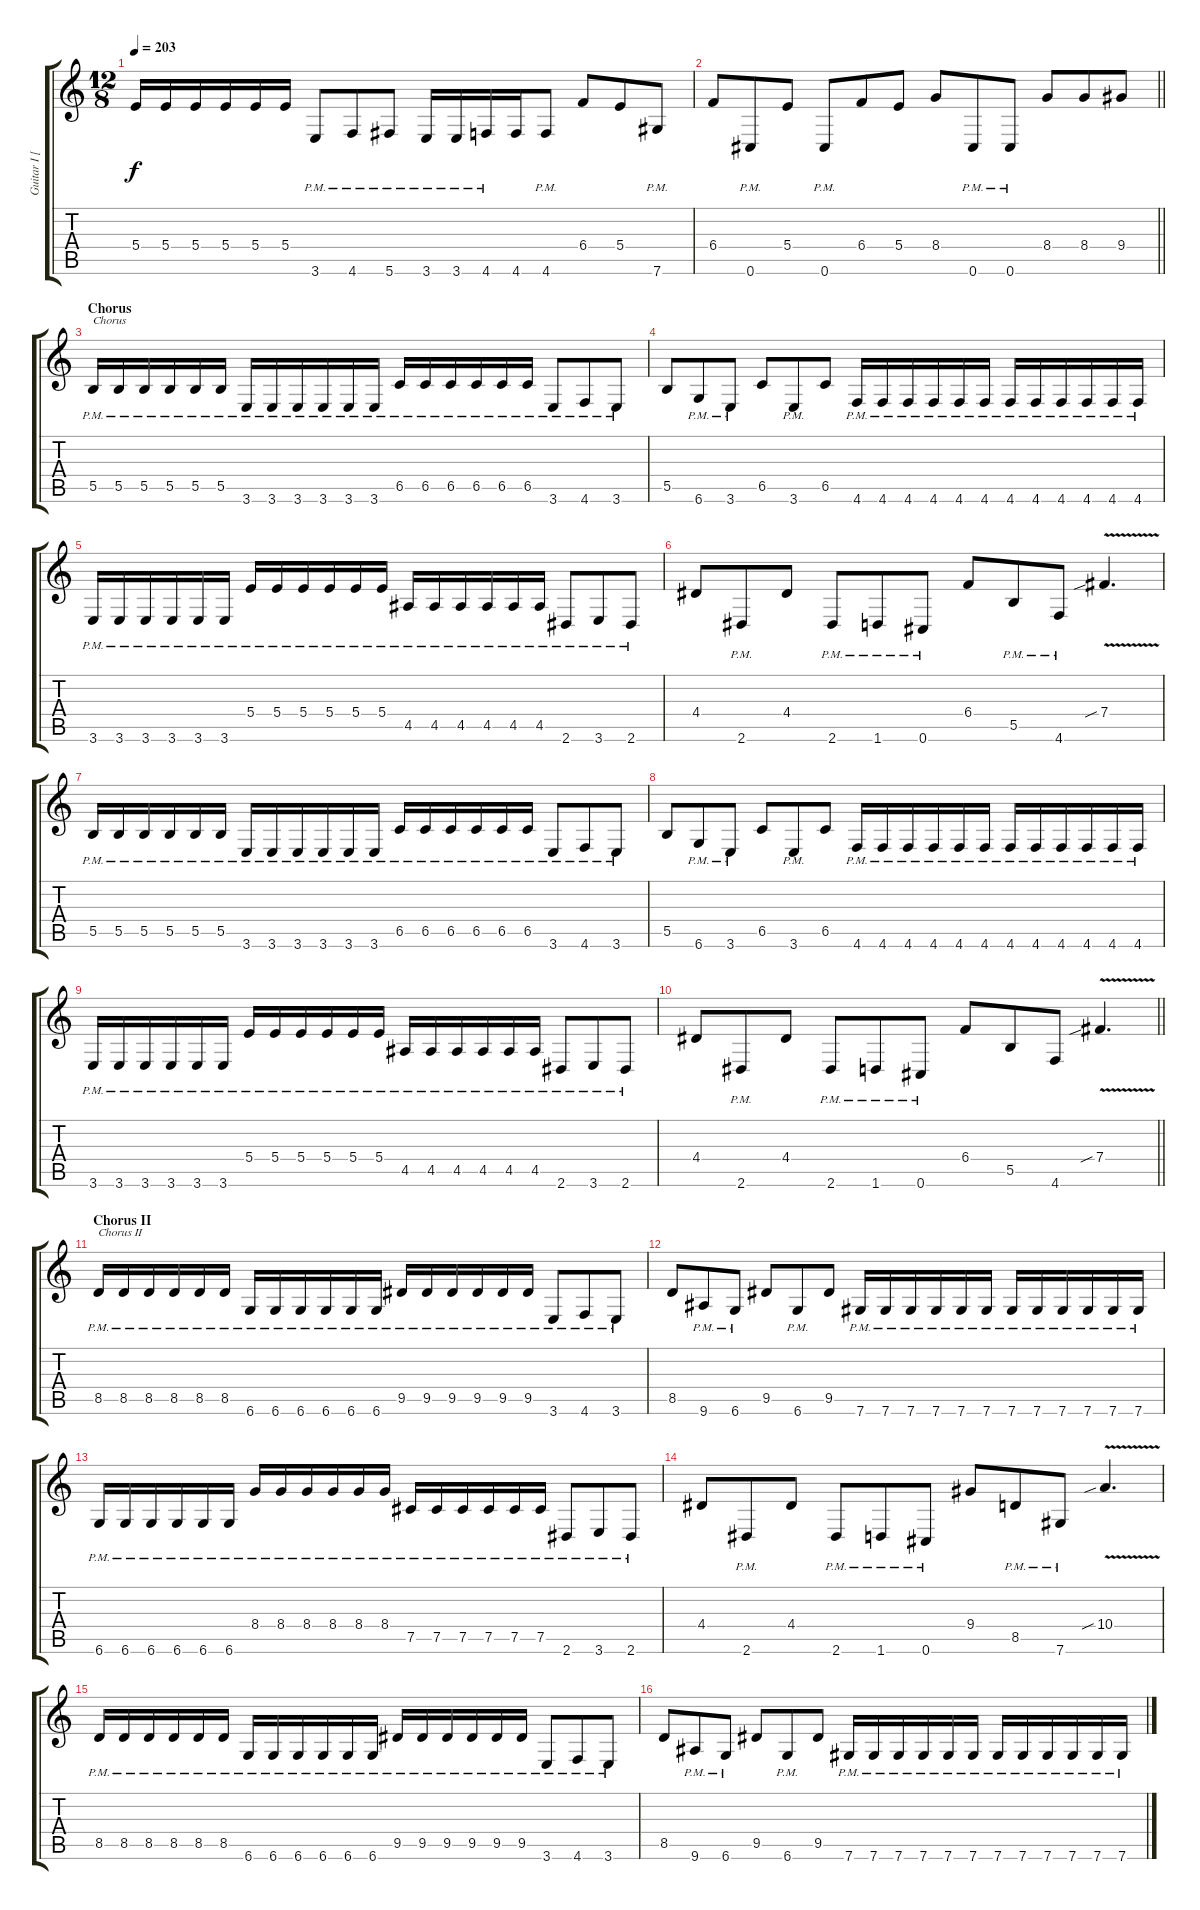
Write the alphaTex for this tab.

\track ("Guitar I [Terrance Hobbs]" "Guitar I [") {instrument distortionguitar}
\staff {score tabs}
\tuning (Db4 Ab3 E3 B2 Gb2 Db2) {hide}
\ts (12 8)
\tempo 203
\clef g2
\ks c
5.4.16{dy f} 5.4.16 5.4.16 5.4.16 5.4.16 5.4.16 3.6{pm}.8 4.6{pm}.8 5.6{pm}.8 3.6{pm}.16 3.6{pm}.16 4.6{pm}.16 4.6.16 4.6{pm}.8 6.4.8 5.4.8 7.6{pm}.8 |
\barLineRight lightlight
6.4.8 0.6{pm}.8 5.4.8 0.6{pm}.8 6.4.8 5.4.8 8.4.8 0.6{pm}.8 0.6{pm}.8 8.4.8 8.4.8 9.4.8 |
\section ("" "Chorus")
5.5{pm}.16{txt "Chorus"} 5.5{pm}.16 5.5{pm}.16 5.5{pm}.16 5.5{pm}.16 5.5{pm}.16 3.6{pm}.16 3.6{pm}.16 3.6{pm}.16 3.6{pm}.16 3.6{pm}.16 3.6{pm}.16 6.5{pm}.16 6.5{pm}.16 6.5{pm}.16 6.5{pm}.16 6.5{pm}.16 6.5{pm}.16 3.6{pm}.8 4.6{pm}.8 3.6{pm}.8 |
5.5.8 6.6{pm}.8 3.6{pm}.8 6.5.8 3.6{pm}.8 6.5.8 4.6{pm}.16 4.6{pm}.16 4.6{pm}.16 4.6{pm}.16 4.6{pm}.16 4.6{pm}.16 4.6{pm}.16 4.6{pm}.16 4.6{pm}.16 4.6{pm}.16 4.6{pm}.16 4.6{pm}.16 |
3.6{pm}.16 3.6{pm}.16 3.6{pm}.16 3.6{pm}.16 3.6{pm}.16 3.6{pm}.16 5.4{pm}.16 5.4{pm}.16 5.4{pm}.16 5.4{pm}.16 5.4{pm}.16 5.4{pm}.16 4.5{pm}.16 4.5{pm}.16 4.5{pm}.16 4.5{pm}.16 4.5{pm}.16 4.5{pm}.16 2.6{pm}.8 3.6{pm}.8 2.6{pm}.8 |
4.4.8 2.6{pm}.8 4.4.8 2.6{pm}.8 1.6{pm}.8 0.6{pm}.8 6.4.8 5.5{pm}.8 4.6{pm}.8 7.4{v sib}.4{d} |
5.5{pm}.16 5.5{pm}.16 5.5{pm}.16 5.5{pm}.16 5.5{pm}.16 5.5{pm}.16 3.6{pm}.16 3.6{pm}.16 3.6{pm}.16 3.6{pm}.16 3.6{pm}.16 3.6{pm}.16 6.5{pm}.16 6.5{pm}.16 6.5{pm}.16 6.5{pm}.16 6.5{pm}.16 6.5{pm}.16 3.6{pm}.8 4.6{pm}.8 3.6{pm}.8 |
5.5.8 6.6{pm}.8 3.6{pm}.8 6.5.8 3.6{pm}.8 6.5.8 4.6{pm}.16 4.6{pm}.16 4.6{pm}.16 4.6{pm}.16 4.6{pm}.16 4.6{pm}.16 4.6{pm}.16 4.6{pm}.16 4.6{pm}.16 4.6{pm}.16 4.6{pm}.16 4.6{pm}.16 |
3.6{pm}.16 3.6{pm}.16 3.6{pm}.16 3.6{pm}.16 3.6{pm}.16 3.6{pm}.16 5.4{pm}.16 5.4{pm}.16 5.4{pm}.16 5.4{pm}.16 5.4{pm}.16 5.4{pm}.16 4.5{pm}.16 4.5{pm}.16 4.5{pm}.16 4.5{pm}.16 4.5{pm}.16 4.5{pm}.16 2.6{pm}.8 3.6{pm}.8 2.6{pm}.8 |
\barLineRight lightlight
4.4.8 2.6{pm}.8 4.4.8 2.6{pm}.8 1.6{pm}.8 0.6{pm}.8 6.4.8 5.5.8 4.6.8 7.4{v sib}.4{d} |
\section ("" "Chorus II")
8.5{pm}.16{txt "Chorus II"} 8.5{pm}.16 8.5{pm}.16 8.5{pm}.16 8.5{pm}.16 8.5{pm}.16 6.6{pm}.16 6.6{pm}.16 6.6{pm}.16 6.6{pm}.16 6.6{pm}.16 6.6{pm}.16 9.5{pm}.16 9.5{pm}.16 9.5{pm}.16 9.5{pm}.16 9.5{pm}.16 9.5{pm}.16 3.6{pm}.8 4.6{pm}.8 3.6{pm}.8 |
8.5.8 9.6{pm}.8 6.6{pm}.8 9.5.8 6.6{pm}.8 9.5.8 7.6{pm}.16 7.6{pm}.16 7.6{pm}.16 7.6{pm}.16 7.6{pm}.16 7.6{pm}.16 7.6{pm}.16 7.6{pm}.16 7.6{pm}.16 7.6{pm}.16 7.6{pm}.16 7.6{pm}.16 |
6.6{pm}.16 6.6{pm}.16 6.6{pm}.16 6.6{pm}.16 6.6{pm}.16 6.6{pm}.16 8.4{pm}.16 8.4{pm}.16 8.4{pm}.16 8.4{pm}.16 8.4{pm}.16 8.4{pm}.16 7.5{pm}.16 7.5{pm}.16 7.5{pm}.16 7.5{pm}.16 7.5{pm}.16 7.5{pm}.16 2.6{pm}.8 3.6{pm}.8 2.6{pm}.8 |
4.4.8 2.6{pm}.8 4.4.8 2.6{pm}.8 1.6{pm}.8 0.6{pm}.8 9.4.8 8.5{pm}.8 7.6{pm}.8 10.4{v sib}.4{d} |
8.5{pm}.16 8.5{pm}.16 8.5{pm}.16 8.5{pm}.16 8.5{pm}.16 8.5{pm}.16 6.6{pm}.16 6.6{pm}.16 6.6{pm}.16 6.6{pm}.16 6.6{pm}.16 6.6{pm}.16 9.5{pm}.16 9.5{pm}.16 9.5{pm}.16 9.5{pm}.16 9.5{pm}.16 9.5{pm}.16 3.6{pm}.8 4.6{pm}.8 3.6{pm}.8 |
8.5.8 9.6{pm}.8 6.6{pm}.8 9.5.8 6.6{pm}.8 9.5.8 7.6{pm}.16 7.6{pm}.16 7.6{pm}.16 7.6{pm}.16 7.6{pm}.16 7.6{pm}.16 7.6{pm}.16 7.6{pm}.16 7.6{pm}.16 7.6{pm}.16 7.6{pm}.16 7.6{pm}.16
